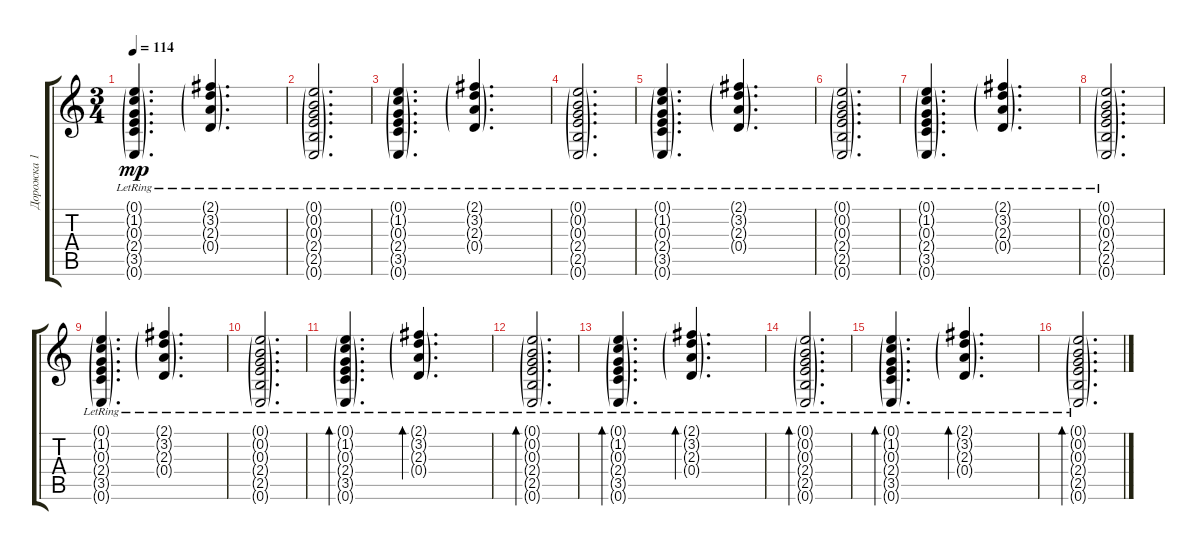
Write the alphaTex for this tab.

\track ("Дорожка 1" "Дорожка 1") {instrument acousticguitarsteel}
\staff {score tabs}
\tuning (E4 B3 G3 D3 A2 E2) {hide}
\ts (3 4)
\tempo 114
\clef g2
\ks c
(0.1{g lr} 1.2{g lr} 0.3{g lr} 2.4{g lr} 3.5{g lr} 0.6{g lr}).4{d dy mp} (2.1{g lr} 3.2{g lr} 2.3{g lr} 0.4{g lr}).4{d} |
(0.1{g lr} 0.2{g lr} 0.3{g lr} 2.4{g lr} 2.5{g lr} 0.6{g lr}).2{d} |
(0.1{g lr} 1.2{g lr} 0.3{g lr} 2.4{g lr} 3.5{g lr} 0.6{g lr}).4{d volume 11} (2.1{g lr} 3.2{g lr} 2.3{g lr} 0.4{g lr}).4{d} |
(0.1{g lr} 0.2{g lr} 0.3{g lr} 2.4{g lr} 2.5{g lr} 0.6{g lr}).2{d} |
(0.1{g lr} 1.2{g lr} 0.3{g lr} 2.4{g lr} 3.5{g lr} 0.6{g lr}).4{d} (2.1{g lr} 3.2{g lr} 2.3{g lr} 0.4{g lr}).4{d} |
(0.1{g lr} 0.2{g lr} 0.3{g lr} 2.4{g lr} 2.5{g lr} 0.6{g lr}).2{d} |
(0.1{g lr} 1.2{g lr} 0.3{g lr} 2.4{g lr} 3.5{g lr} 0.6{g lr}).4{d} (2.1{g lr} 3.2{g lr} 2.3{g lr} 0.4{g lr}).4{d} |
(0.1{g lr} 0.2{g lr} 0.3{g lr} 2.4{g lr} 2.5{g lr} 0.6{g lr}).2{d} |
(0.1{g lr} 1.2{g lr} 0.3{g lr} 2.4{g lr} 3.5{g lr} 0.6{g lr}).4{d} (2.1{g lr} 3.2{g lr} 2.3{g lr} 0.4{g lr}).4{d} |
(0.1{g lr} 0.2{g lr} 0.3{g lr} 2.4{g lr} 2.5{g lr} 0.6{g lr}).2{d} |
(0.1{g lr} 1.2{g lr} 0.3{g lr} 2.4{g lr} 3.5{g lr} 0.6{g lr}).4{d bd 60} (2.1{g lr} 3.2{g lr} 2.3{g lr} 0.4{g lr}).4{d bd 60} |
(0.1{g lr} 0.2{g lr} 0.3{g lr} 2.4{g lr} 2.5{g lr} 0.6{g lr}).2{d bd 60} |
(0.1{g lr} 1.2{g lr} 0.3{g lr} 2.4{g lr} 3.5{g lr} 0.6{g lr}).4{d bd 60} (2.1{g lr} 3.2{g lr} 2.3{g lr} 0.4{g lr}).4{d bd 60} |
(0.1{g lr} 0.2{g lr} 0.3{g lr} 2.4{g lr} 2.5{g lr} 0.6{g lr}).2{d bd 60} |
(0.1{g lr} 1.2{g lr} 0.3{g lr} 2.4{g lr} 3.5{g lr} 0.6{g lr}).4{d bd 60} (2.1{g lr} 3.2{g lr} 2.3{g lr} 0.4{g lr}).4{d bd 60} |
(0.1{g lr} 0.2{g lr} 0.3{g lr} 2.4{g lr} 2.5{g lr} 0.6{g lr}).2{d bd 60}
